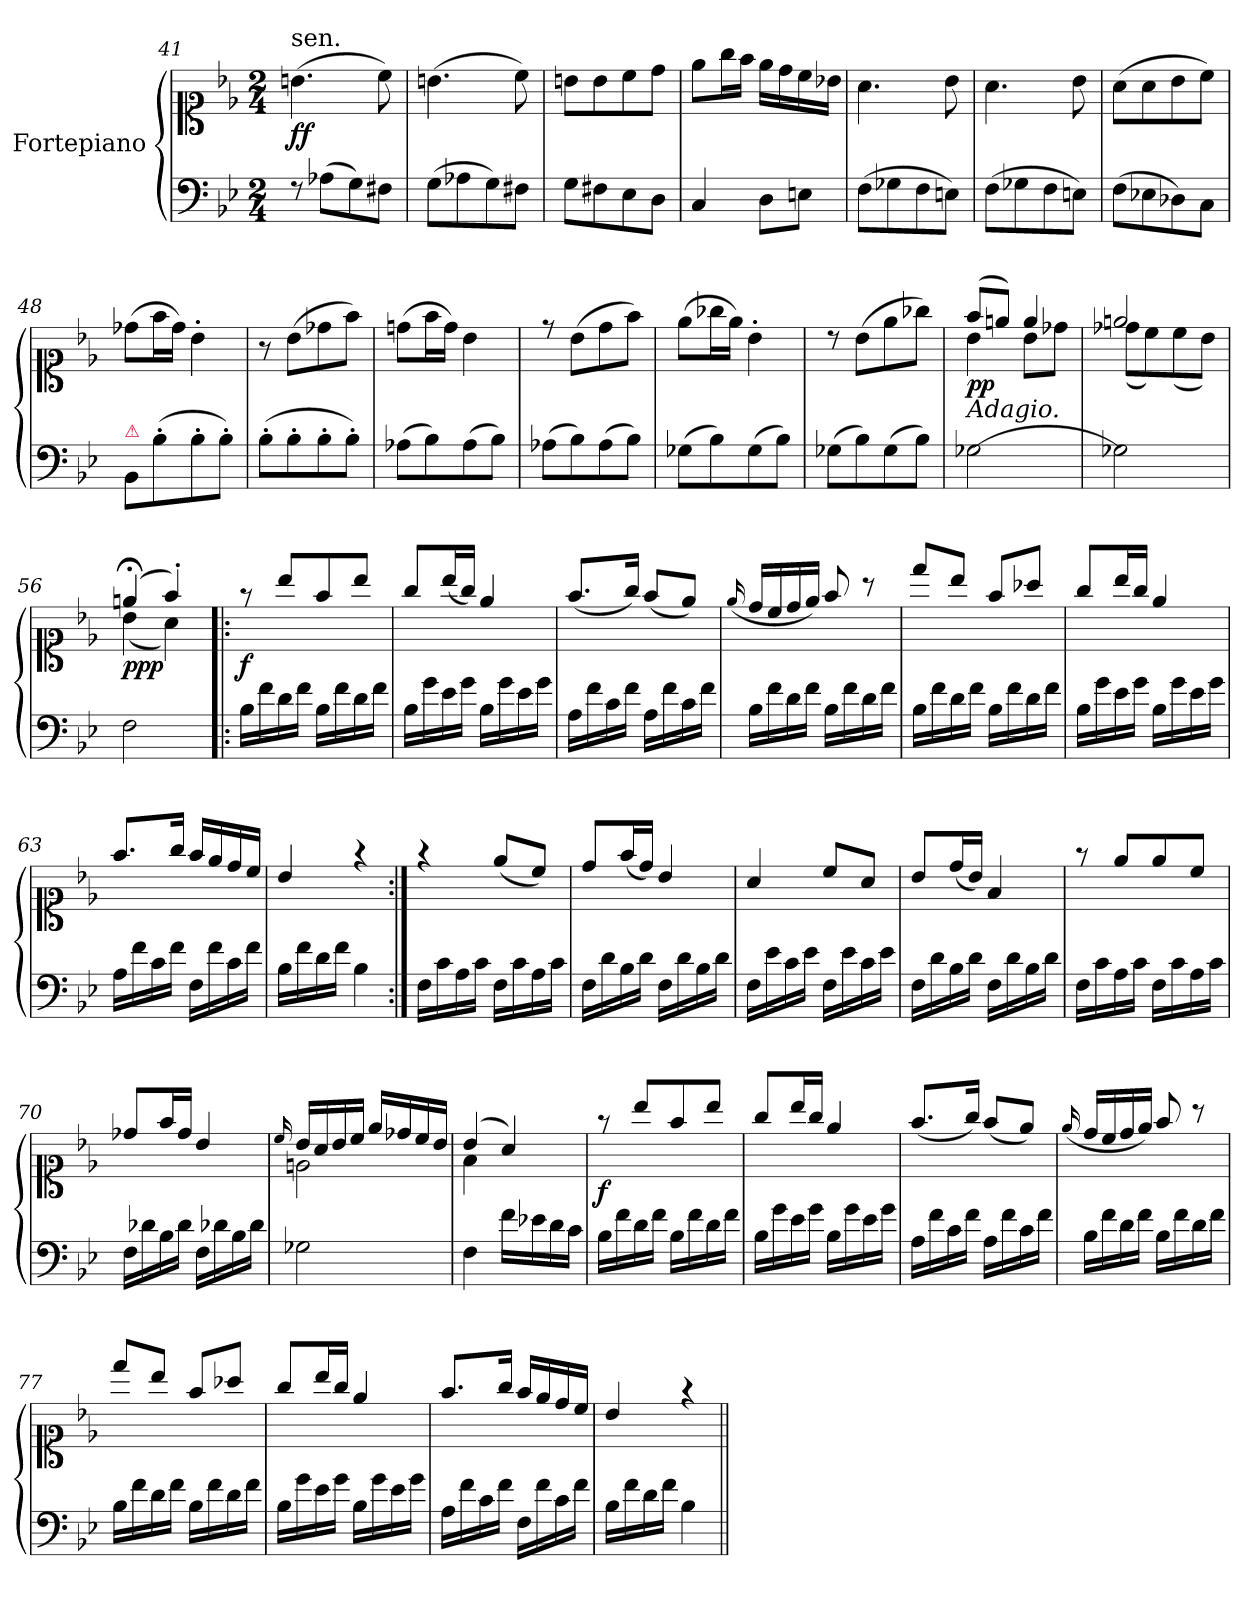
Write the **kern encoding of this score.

**kern	**kern	**dynam
*part2	*part1	*part1
*staff2	*staff1	*staff1
*I"Fortepiano	*I"Fortepiano	*
*clefF4	*clefC1	*
*k[b-e-]	*k[b-e-]	*
*B-:	*B-:	*
*M2/4	*M2/4	*
=41	=41	=41
!	!LO:TX:a:t=sen.	!
8rF	(>4.bn\	ff
(8A-X\L	.	.
8G\)	.	.
8F#X\J	8cc\)	.
=42	=42	=42
(8G\L	(4.bn\	.
8A-X\	.	.
8G\)	.	.
8F#X\J	8cc\)	.
=43	=43	=43
8G\L	8bn\L	.
8F#X\	8b\	.
8E-\	8cc\	.
8D\J	8dd\J	.
=44	=44	=44
4C/	8ee-\L	.
.	16gg\L	.
.	16ff\JJ	.
8D\L	16ee-\LL	.
.	16dd\	.
8En\J	16cc\	.
.	16b-X\JJ	.
=45	=45	=45
(8F\L	4.a\	.
8G-X\	.	.
8F\	.	.
8En\J)	8b-\	.
=46	=46	=46
(8F\L	4.a\	.
8G-X\	.	.
8F\	.	.
8En\J)	8b-\	.
=47	=47	=47
(8F\L	(8a\L	.
8E-X\	8a\	.
8D-X\)	8b-\	.
8C\J	8cc\J)	.
=48	=48	=48
!LO:TX:a:color=crimson:t=⚠	!	!
8BB-/L	(8dd-X\L	.
(8B-'\	16ff\L	.
.	16dd-\JJ)	.
8B-'\	4b-'\	.
8B-'\J)	.	.
=49	=49	=49
(8B-'\L	8r	.
8B-'\	(8b-\L	.
8B-'\	8dd-X\	.
8B-'\J)	8ff\J)	.
=50	=50	=50
(8A-X\L	(8ddn\L	pia.
8B-\)	16ff\L	.
.	16dd\JJ)	.
(8A-\	4b-\	.
8B-\J)	.	.
=51	=51	=51
(8A-X\L	8rdd	.
8B-\)	(8b-\L	.
(8A-\	8dd\	.
8B-\J)	8ff\J)	.
=52	=52	=52
(8G-X\L	(8ee-\L	.
8B-\)	16gg-X\L	.
.	16ee-\JJ)	.
(8G-\	4b-'\	.
8B-\J)	.	.
=53	=53	=53
(8G-X\L	8rb	.
8B-\)	(8b-\L	.
(8G-\	8ee-\	.
8B-\J)	8gg-X\J)	.
=54	=54	=54
*	*^	*
!	!LO:TX:b:i:t=Adagio.	!	!
[2G-X\	(8ff/L	4b-\	pp
.	8een/J)	.	.
.	4ee/	8b-\L	.
.	.	8dd-X\J	.
=55	=55	=55	=55
2G-X\]	2een/	(>8dd-X\L	.
.	.	8cc\)	.
.	.	(>8cc\	.
.	.	8b-\J)	.
=56	=56	=56	=56
2F\	(4een;</	(4b-\	ppp
.	4ff'/)	4a\)	.
*	*v	*v	*
=57!|:	=57!|:	=57!|:
16B-\LL	8rff	f
16f\	.	.
16d\	8bb-/L	.
16f\JJ	.	.
16B-\LL	8ff/	.
16f\	.	.
16d\	8bb-/J	.
16f\JJ	.	.
=58	=58	=58
16B-\LL	8gg/L	.
16g\	.	.
16e-\	(>16bb-/L	.
16g\JJ	16gg/JJ)	.
16B-\LL	4ee-/	.
16g\	.	.
16e-\	.	.
16g\JJ	.	.
=59	=59	=59
16A\LL	(>8.ff/L	.
16f\	.	.
16c\	.	.
16f\JJ	16gg/Jk)	.
16A\LL	(>8ff/L	.
16f\	.	.
16c\	8ee-/J)	.
16f\JJ	.	.
=60	=60	=60
.	(>16qqee-/	.
16B-\LL	16dd/LL	.
16f\	16cc/	.
16d\	16dd/	.
16f\JJ	16ee-/JJ)	.
16B-\LL	8ff/	.
16f\	.	.
16d\	8raa	.
16f\JJ	.	.
=61	=61	=61
16B-\LL	8ddd/L	.
16f\	.	.
16d\	8bb-/J	.
16f\JJ	.	.
16B-\LL	8ff/L	.
16f\	.	.
16d\	8aa-X/J	.
16f\JJ	.	.
=62	=62	=62
16B-\LL	8gg/L	.
16g\	.	.
16e-\	16bb-/L	.
16g\JJ	16gg/JJ	.
16B-\LL	4ee-/	.
16g\	.	.
16e-\	.	.
16g\JJ	.	.
=63	=63	=63
16A\LL	8.ff/L	.
16f\	.	.
16c\	.	.
16f\JJ	16gg/Jk	.
16F\LL	16ff/LL	.
16f\	16ee-/	.
16c\	16dd/	.
16f\JJ	16cc/JJ	.
=64	=64	=64
16B-\LL	4b-/	.
16f\	.	.
16d\	.	.
16f\JJ	.	.
4B-\	4rff	.
=65:|!	=65:|!	=65:|!
16F\LL	4rff	.
16c\	.	.
16A\	.	.
16c\JJ	.	.
16F\LL	(8ee-/L	.
16c\	.	.
16A\	8cc/J)	.
16c\JJ	.	.
=66	=66	=66
16F\LL	8dd/L	.
16d\	.	.
16B-\	(>16ff/L	.
16d\JJ	16dd/JJ)	.
16F\LL	4b-/	.
16d\	.	.
16B-\	.	.
16d\JJ	.	.
=67	=67	=67
16F\LL	4a/	.
16e-\	.	.
16c\	.	.
16e-\JJ	.	.
16F\LL	8cc/L	.
16e-\	.	.
16c\	8a/J	.
16e-\JJ	.	.
=68	=68	=68
16F\LL	8b-/L	.
16d\	.	.
16B-\	(16dd/L	.
16d\JJ	16b-/JJ)	.
16F\LL	4f/	.
16d\	.	.
16B-\	.	.
16d\JJ	.	.
=69	=69	=69
16F\LL	8rff	.
16c\	.	.
16A\	8ee-/L	.
16c\JJ	.	.
16F\LL	8ee-/	.
16c\	.	.
16A\	8cc/J	.
16c\JJ	.	.
=70	=70	=70
16F\LL	8dd-X/L	pia.
16d-X\	.	.
16B-\	16ff/L	.
16d-\JJ	16dd-/JJ	.
16F\LL	4b-/	.
16d-X\	.	.
16B-\	.	.
16d-\JJ	.	.
=71	=71	=71
.	16qqcc/	.
*	*^	*
2G-X\	16b-/LL	2en\	.
.	16a/	.	.
.	16b-/	.	.
.	16cc/JJ	.	.
.	16ee-/LL	.	.
.	16dd-X/	.	.
.	16cc/	.	.
.	16b-/JJ	.	.
=72	=72	=72	=72
4F\	(4b-/	4f\	.
16f\LL	4a/)	4ryy	.
16e-X\	.	.	.
16d\	.	.	.
16c\JJ	.	.	.
*	*v	*v	*
=73	=73	=73
16B-\LL	8rff	f
16f\	.	.
16d\	8bb-/L	.
16f\JJ	.	.
16B-\LL	8ff/	.
16f\	.	.
16d\	8bb-/J	.
16f\JJ	.	.
=74	=74	=74
16B-\LL	8gg/L	.
16g\	.	.
16e-\	16bb-/L	.
16g\JJ	16gg/JJ	.
16B-\LL	4ee-/	.
16g\	.	.
16e-\	.	.
16g\JJ	.	.
=75	=75	=75
16A\LL	(8.ff/L	.
16f\	.	.
16c\	.	.
16f\JJ	16gg/Jk)	.
16A\LL	(8ff/L	.
16f\	.	.
16c\	8ee-/J)	.
16f\JJ	.	.
=76	=76	=76
.	(>16qqee-/	.
16B-\LL	16dd/LL	.
16f\	16cc/	.
16d\	16dd/	.
16f\JJ	16ee-/JJ)	.
16B-\LL	8ff/	.
16f\	.	.
16d\	8raa	.
16f\JJ	.	.
=77	=77	=77
16B-\LL	8ddd/L	.
16f\	.	.
16d\	8bb-/J	.
16f\JJ	.	.
16B-\LL	8ff/L	.
16f\	.	.
16d\	8aa-X/J	.
16f\JJ	.	.
=78	=78	=78
16B-\LL	8gg/L	.
16g\	.	.
16e-\	16bb-/L	.
16g\JJ	16gg/JJ	.
16B-\LL	4ee-/	.
16g\	.	.
16e-\	.	.
16g\JJ	.	.
=79	=79	=79
16A\LL	8.ff/L	.
16f\	.	.
16c\	.	.
16f\JJ	16gg/Jk	.
16F\LL	16ff/LL	.
16f\	16ee-/	.
16c\	16dd/	.
16f\JJ	16cc/JJ	.
=80	=80	=80
16B-\LL	4b-/	.
16f\	.	.
16d\	.	.
16f\JJ	.	.
4B-\	4rff	.
=||	=||	=||
*-	*-	*-
